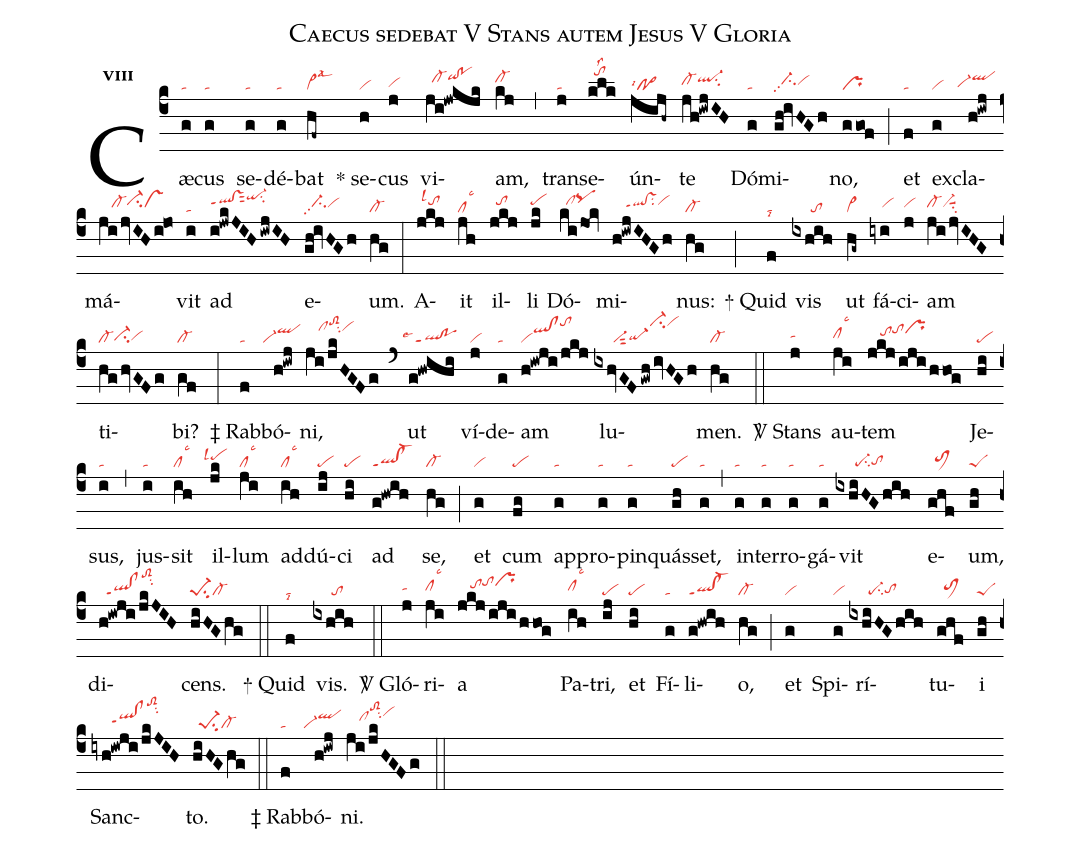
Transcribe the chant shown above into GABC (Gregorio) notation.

name:Caecus sedebat V Stans autem Jesus V Gloria;
office-part:re;
mode:8;
nabc-lines:1;
%%
initial-style: 1;
name: Caecus sedebat secus viam;
mode: 8;
office-part: Responsorium;
annotation: Resp.;
annotation: viii;
nabc-lines:1;
%%
(c4) Cæ(g|ta)cus(g|ta) se(g|ta)dé(g|ta)bat(hf~|vi>lsal3) <sp>*</sp> se(h|vi)cus(j|vihg) vi(ji!jwkjk|//cl-hiqihj!pohj)am,(kj|cl-hi) (,) tran(j|ta)se(klk|//tohllss2)ún(jijh~|po>lsi4)te(jh!iwjIH|cl-hhql-hisu2) Dó(g|ta)mi(gh!ivHGh|//ci-hhpp2vihh)no,(ggof|pr) (;) et(f|ta) ex(g|vi)cla(h!iwj|```vi-hgqlhj)má(ji/jvIHi!jo|////cl-hhci-hivshh)vit(i|ta) ad(i!jwkJIH/iwjIH|qlhi!vshippt1sut2qi-hksu2) e(gh!ivHGh|//ci-hhpp2vihh)um.(hg|cl-) (:) A(jkj|/tohilsl1)it(jh|cllsc3) il(jkj|//tohi)li(jk|pehi) Dó(ki/jok|//clhipqhj)mi(h!iwjIHGh|////qlhh!vshhppt1su2vihi)nus:(hg|cl-) (;)
<sp>+</sp> Quid(f|talsi8) vis(ixhih|//////to) ut(hg~|vi>) fá(iyi|////vihh)ci(j|vihh)am(ji/jvIHG|cl-hhvi-hhsuu1su2) ti(hg/hvGFg|cl-ci-hgvihg)bi?(gf|cl-) (:)
<sp>‡</sp> Rab(f|ta)bó(h!iwj|```vi-qlhj)ni,(ji/jkHGFg|////clhktoS2hmsu2vihk) (`) ut(g!hwihi|``ql!poppt1lse4) ví(j|vi)de(g|ta)am(h!iwji/jkj|viqlhj!clhjtohm) lu(ixhvGF/gwh/ivHGh|//////vi-sut2qi-hgci-hmvihm)men.(hg|cl-) (::)

<sp>V/</sp> Stans(j|tahh) au(ji|clhhlsc3)tem(jkj/iji/hhog|////tohitohjprhj) Je(hi|pe)sus,(i|ta) (,) jus(i|ta)sit(ih|cllsc3) il(jk|``pehilsl4)lum(ji|cllsc3) ad(ih|cllsc3)dú(ij|pe)ci(hi|pe) ad(g!hwih|ql!cl-ppt1) se,(hg|cl-) (;) et(g|vi) cum(fg|pe) ap(g|ta)pro(g|ta)pin(g|ta)quás(gh|pe)set,(g|ta) (,) in(g|ta)ter(g|ta)ro(g|ta)gá(g|ta)vit(ixhiHGhih|//////pe-su2tohg) e(ghf|//toM1hh)um,(gh|peS) di(h!iwji/jkJIH|//ql!clppt1toS2hmsu2)cens.(hiHGhg|pe-1su2cl-) (::)
<sp>+</sp> Quid(f|talsi8) vis.(ixhih|//////to) (::)

<sp>V/</sp> Gló(j|tahh)ri(ji|clhhlsc3)a(jkj/iji/hhog|////tohitohjprhj) Pa(ih|clhhlsc3)tri,(ij|pe) et(hi|pe) Fí(g|ta)li(g!hwih|ql!cl-ppt1)o,(hg|cl-) (;) et(g|vi) Spi(g|vi)rí(ixhiHG/hih|//////pe-su2tohg)tu(ghf|//toM1hh)i(gh|peS) Sanc(iyh!iwji/jkJIH|//////qlhh!clhhppt1toS2hpsu2)to.(hiHGhg|//pe-1su2cl-) (::)
<sp>‡</sp> Rab(f|ta)bó(h!iwj|```vi-qlhj)ni.(ji/jkHGFg|////clhitoS2hmsu2vihk) (::)
